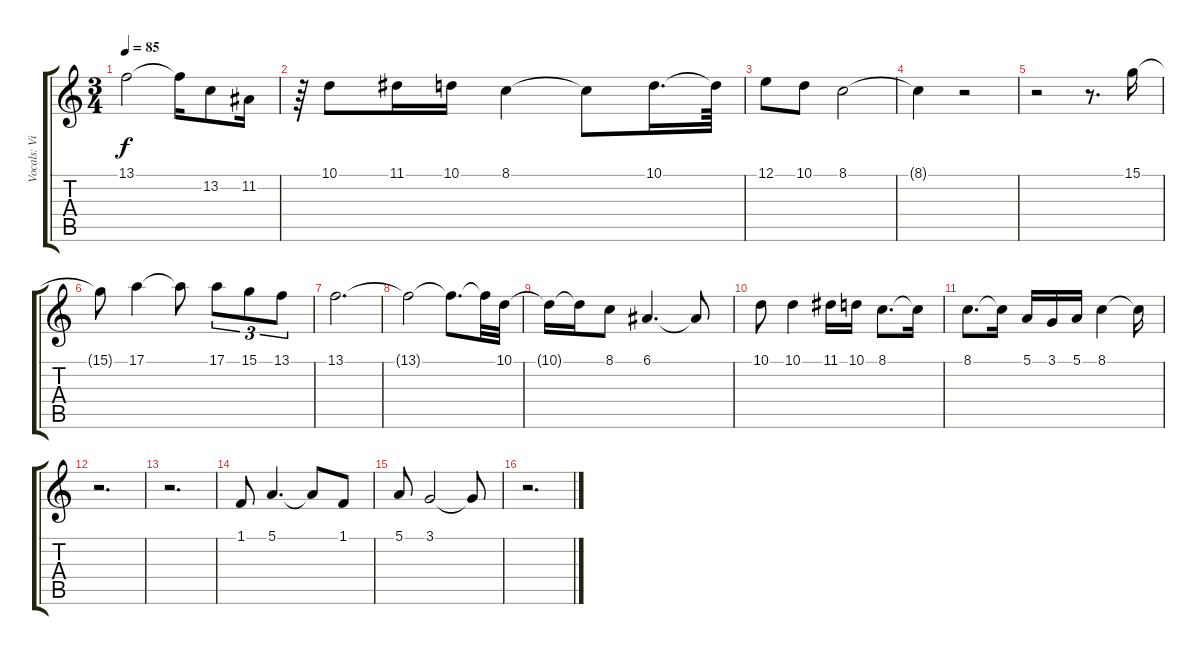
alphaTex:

\track ("Vocals: Vince Gill" "Vocals: Vi") {instrument sopranosax}
\staff {score tabs}
\tuning (E4 B3 G3 D3 A2 E2) {hide}
\ts (3 4)
\tempo 85
\clef g2
\ks c
13.1.2{dy f} 13.1{t}.16 13.2.8 11.2.16 |
r.64 10.1.8 11.1.16 10.1.16 8.1.4 8.1{t}.8 10.1.16{d} 10.1{t}.64 |
12.1.8 10.1.8 8.1.2 |
8.1{t}.4 r.2 |
r.2 r.8{d} 15.1.16 |
15.1{t}.8 17.1.4 17.1{t}.8 17.1.8{tu (3 2)} 15.1.8{tu (3 2)} 13.1.8{tu (3 2)} |
13.1.2{d} |
13.1{t}.2 13.1{t}.8{d} 13.1{t}.32 10.1.32 |
10.1{t}.16 10.1{t}.16 8.1.8 6.1.4{d} 6.1{t}.8 |
10.1.8 10.1.4 11.1.16 10.1.16 8.1.8{d} 8.1{t}.16 |
8.1.8{d} 8.1{t}.16 5.1.16 3.1.16 5.1.16 8.1.4 8.1{t}.16 |
r.2{d} |
r.2{d} |
1.1.8 5.1.4{d} 5.1{t}.8 1.1.8 |
5.1.8 3.1.2 3.1{t}.8 |
r.2{d}
